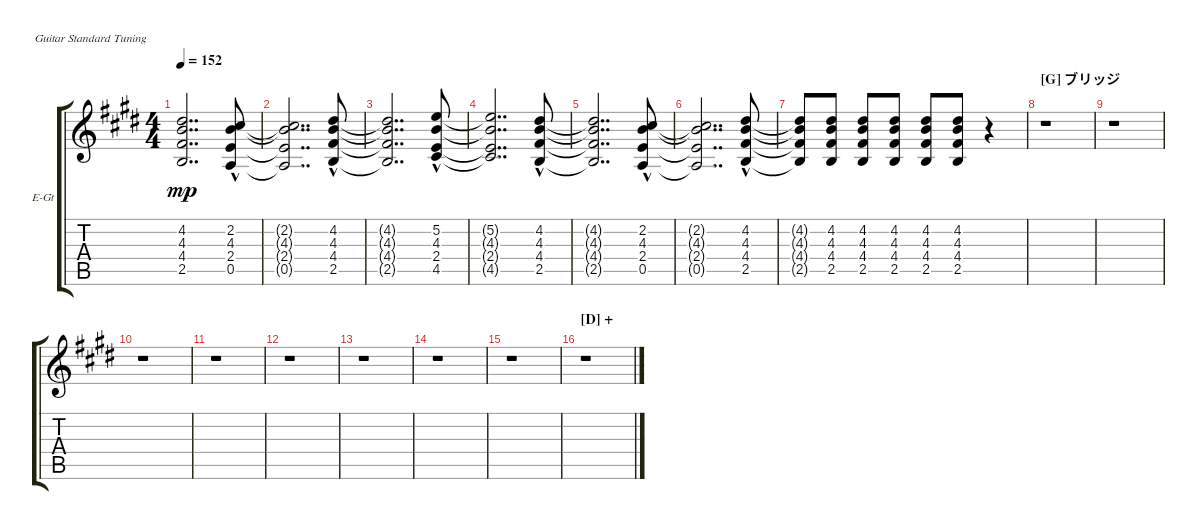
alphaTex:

\bracketExtendMode groupsimilarinstruments
\firstSystemTrackNameOrientation horizontal
\otherSystemsTrackNameOrientation horizontal
\track ("Nobuo Clean" "E-Gt") {instrument electricguitarclean}
\staff {score tabs}
\tuning (E4 B3 G3 D3 A2 E2)
\ts (4 4)
\tempo 152
\clef g2
\scale
0.333333
\ks e
(2.5{t} 4.4{t} 4.3{t} 4.2{t}).2{dd dy mp} (0.5{hac} 2.4{hac} 2.2{hac} 4.3{hac}).8 |
\scale
0.333333 (2.2{t} 4.3{t} 2.4{t} 0.5{t}).2{dd} (2.5{hac} 4.4{hac} 4.3{hac} 4.2{hac}).8 |
\scale
0.333333 (2.5{t} 4.4{t} 4.3{t} 4.2{t}).2{dd} (4.5{hac} 2.4{hac} 5.2{hac} 4.3{hac}).8 |
\scale
0.333333 (4.5{t} 2.4{t} 4.3{t} 5.2{t}).2{dd} (2.5{hac} 4.4{hac} 4.2{hac} 4.3{hac}).8 |
\scale
0.333333 (2.5{t} 4.4{t} 4.3{t} 4.2{t}).2{dd} (0.5{hac} 2.4{hac} 2.2{hac} 4.3{hac}).8 |
\scale
0.333333 (2.2{t} 4.3{t} 2.4{t} 0.5{t}).2{dd} (2.5{hac} 4.4{hac} 4.3{hac} 4.2{hac}).8 |
\scale
0.333333 (2.5{t} 4.4{t} 4.3{t} 4.2{t}).8 (2.5 4.4 4.3 4.2).8 (2.5 4.4 4.2 4.3).8 (2.5 4.4 4.3 4.2).8 (2.5 4.4 4.2 4.3).8 (2.5 4.4 4.3 4.2).8 r.4 |
\section ("G" "ブリッジ")
\scale
0.333333 r.1 |
\scale
0.333333 r.1 |
\scale
0.333333 r.1 |
\scale
0.333333 r.1 |
\scale
0.333333 r.1 |
\scale
0.333333 r.1 |
\scale
0.333333 r.1 |
\scale
0.333333 r.1 |
\section ("D" "+")
\scale
0.333333 r.1
